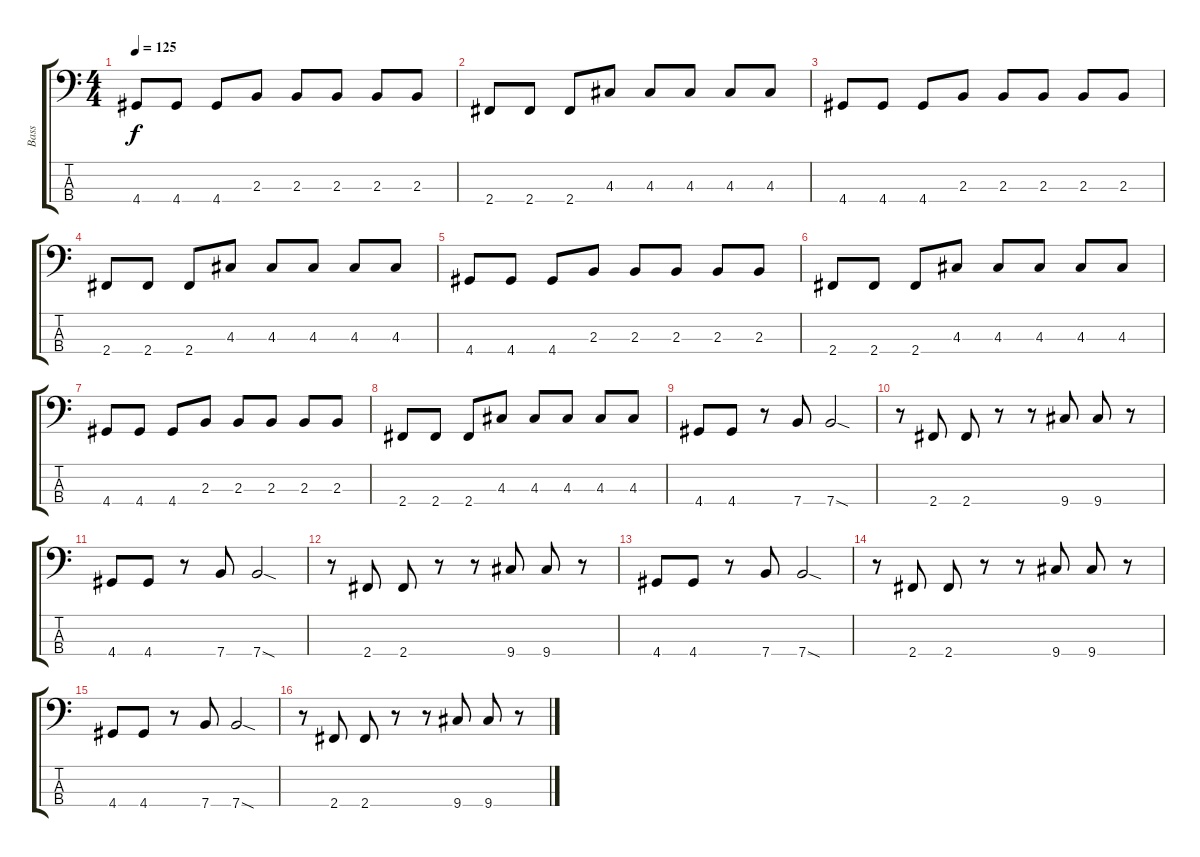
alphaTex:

\track ("Bass" "Bass") {instrument electricbassfinger}
\staff {score tabs}
\tuning (G2 D2 A1 E1) {hide}
\ts (4 4)
\tempo 125
\clef f4
\ks c
4.4.8{dy f} 4.4.8 4.4.8 2.3.8 2.3.8 2.3.8 2.3.8 2.3.8 |
2.4.8 2.4.8 2.4.8 4.3.8 4.3.8 4.3.8 4.3.8 4.3.8 |
4.4.8 4.4.8 4.4.8 2.3.8 2.3.8 2.3.8 2.3.8 2.3.8 |
2.4.8 2.4.8 2.4.8 4.3.8 4.3.8 4.3.8 4.3.8 4.3.8 |
4.4.8 4.4.8 4.4.8 2.3.8 2.3.8 2.3.8 2.3.8 2.3.8 |
2.4.8 2.4.8 2.4.8 4.3.8 4.3.8 4.3.8 4.3.8 4.3.8 |
4.4.8 4.4.8 4.4.8 2.3.8 2.3.8 2.3.8 2.3.8 2.3.8 |
2.4.8 2.4.8 2.4.8 4.3.8 4.3.8 4.3.8 4.3.8 4.3.8 |
4.4.8 4.4.8 r.8 7.4.8 7.4{sod}.2 |
r.8 2.4.8 2.4.8 r.8 r.8 9.4.8 9.4.8 r.8 |
4.4.8 4.4.8 r.8 7.4.8 7.4{sod}.2 |
r.8 2.4.8 2.4.8 r.8 r.8 9.4.8 9.4.8 r.8 |
4.4.8 4.4.8 r.8 7.4.8 7.4{sod}.2 |
r.8 2.4.8 2.4.8 r.8 r.8 9.4.8 9.4.8 r.8 |
4.4.8 4.4.8 r.8 7.4.8 7.4{sod}.2 |
r.8 2.4.8 2.4.8 r.8 r.8 9.4.8 9.4.8 r.8
